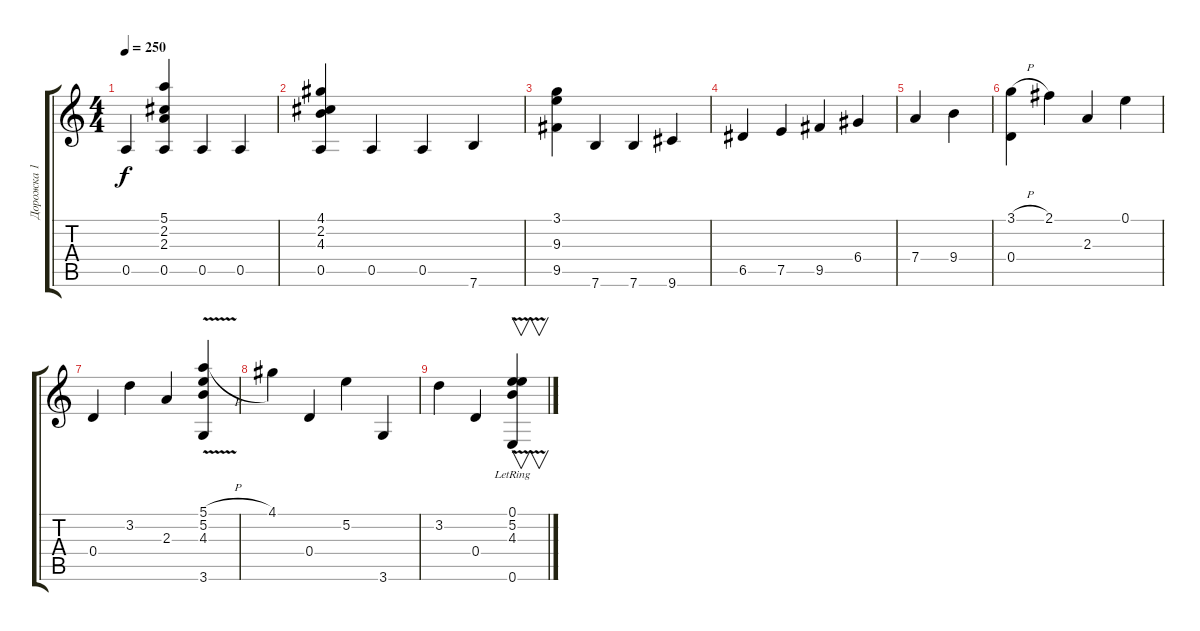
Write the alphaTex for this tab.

\track ("Дорожка 1" "Дорожка 1") {instrument acousticguitarsteel}
\staff {score tabs}
\tuning (E4 B3 G3 D3 A2 E2) {hide}
\ts (4 4)
\tempo 250
\clef g2
\ks c
0.5.4{dy f} (5.1 2.2 2.3 0.5).4 0.5.4 0.5.4 |
(4.1 2.2 4.3 0.5).4 0.5.4 0.5.4 7.6.4 |
(3.1 9.3 9.5).4 7.6.4 7.6.4 9.6.4 |
6.5.4 7.5.4 9.5.4 6.4.4 |
7.4.4 9.4.4 |
(3.1{h} 0.4).4 2.1.4 2.3.4 0.1.4 |
0.4.4 3.2.4 2.3.4 (5.1{v h} 5.2 4.3 3.6).4 |
4.1.4 0.4.4 5.2.4 3.6.4 |
3.2.4 0.4.4 (0.1{v lr} 5.2{v} 4.3{v lr} 0.6{v}).4{v}
